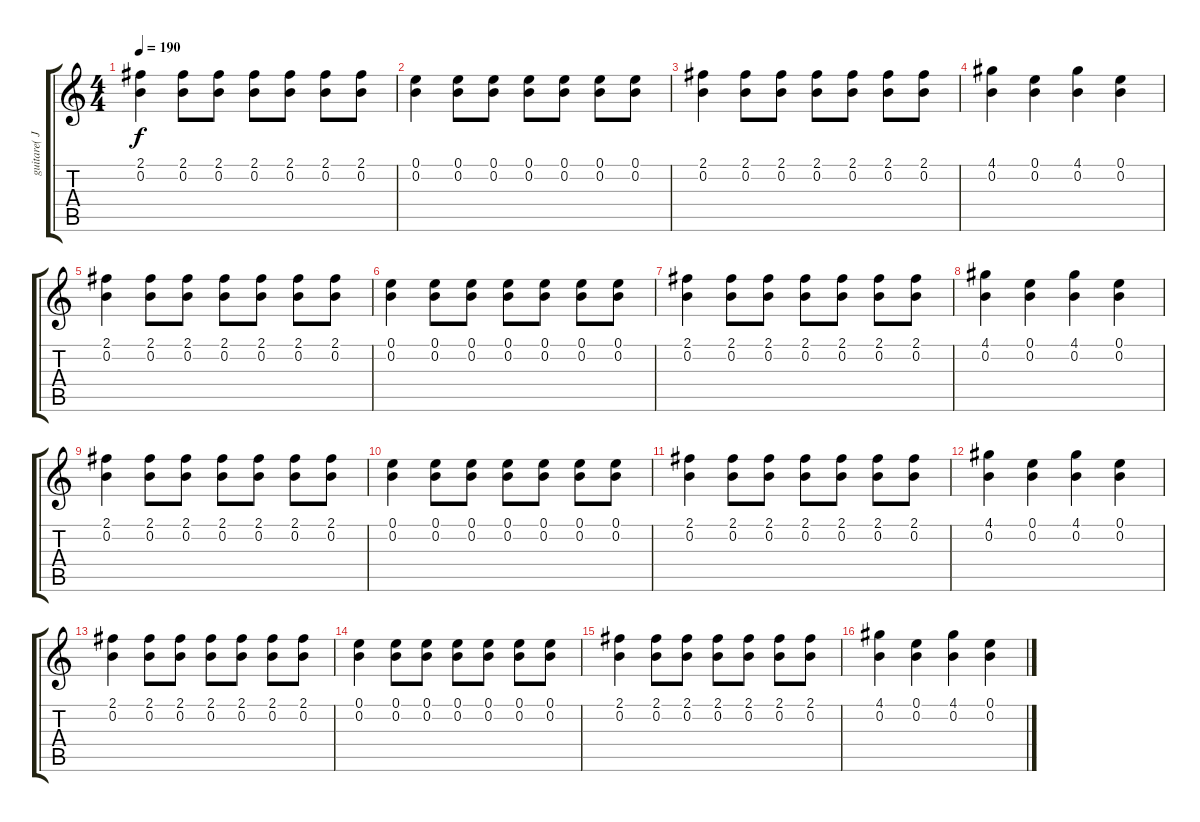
\track ("guitare( Jake )" "guitare( J") {instrument distortionguitar}
\staff {score tabs}
\tuning (E4 B3 G3 D3 A2 E2) {hide}
\ts (4 4)
\tempo 190
\clef g2
\ks c
(2.1 0.2).4{dy f} (2.1 0.2).8 (2.1 0.2).8 (2.1 0.2).8 (2.1 0.2).8 (2.1 0.2).8 (2.1 0.2).8 |
(0.1 0.2).4 (0.1 0.2).8 (0.1 0.2).8 (0.1 0.2).8 (0.1 0.2).8 (0.1 0.2).8 (0.1 0.2).8 |
(2.1 0.2).4 (2.1 0.2).8 (2.1 0.2).8 (2.1 0.2).8 (2.1 0.2).8 (2.1 0.2).8 (2.1 0.2).8 |
(4.1 0.2).4 (0.1 0.2).4 (4.1 0.2).4 (0.1 0.2).4 |
(2.1 0.2).4 (2.1 0.2).8 (2.1 0.2).8 (2.1 0.2).8 (2.1 0.2).8 (2.1 0.2).8 (2.1 0.2).8 |
(0.1 0.2).4 (0.1 0.2).8 (0.1 0.2).8 (0.1 0.2).8 (0.1 0.2).8 (0.1 0.2).8 (0.1 0.2).8 |
(2.1 0.2).4 (2.1 0.2).8 (2.1 0.2).8 (2.1 0.2).8 (2.1 0.2).8 (2.1 0.2).8 (2.1 0.2).8 |
(4.1 0.2).4 (0.1 0.2).4 (4.1 0.2).4 (0.1 0.2).4 |
(2.1 0.2).4 (2.1 0.2).8 (2.1 0.2).8 (2.1 0.2).8 (2.1 0.2).8 (2.1 0.2).8 (2.1 0.2).8 |
(0.1 0.2).4 (0.1 0.2).8 (0.1 0.2).8 (0.1 0.2).8 (0.1 0.2).8 (0.1 0.2).8 (0.1 0.2).8 |
(2.1 0.2).4 (2.1 0.2).8 (2.1 0.2).8 (2.1 0.2).8 (2.1 0.2).8 (2.1 0.2).8 (2.1 0.2).8 |
(4.1 0.2).4 (0.1 0.2).4 (4.1 0.2).4 (0.1 0.2).4 |
(2.1 0.2).4 (2.1 0.2).8 (2.1 0.2).8 (2.1 0.2).8 (2.1 0.2).8 (2.1 0.2).8 (2.1 0.2).8 |
(0.1 0.2).4 (0.1 0.2).8 (0.1 0.2).8 (0.1 0.2).8 (0.1 0.2).8 (0.1 0.2).8 (0.1 0.2).8 |
(2.1 0.2).4 (2.1 0.2).8 (2.1 0.2).8 (2.1 0.2).8 (2.1 0.2).8 (2.1 0.2).8 (2.1 0.2).8 |
(4.1 0.2).4 (0.1 0.2).4 (4.1 0.2).4 (0.1 0.2).4
